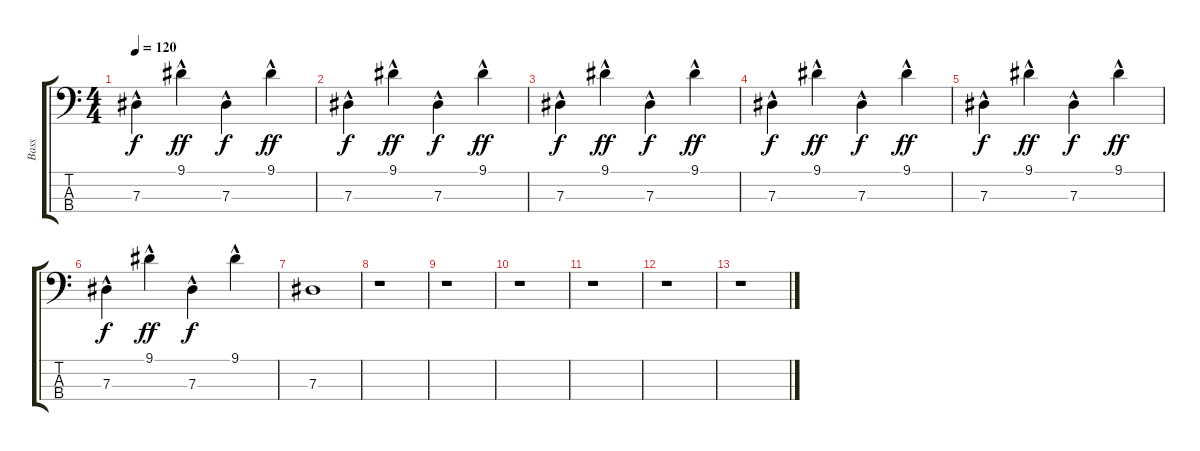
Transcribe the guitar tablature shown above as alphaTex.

\track ("Bass" "Bass") {instrument electricbassfinger}
\staff {score tabs}
\tuning (Gb2 Db2 Ab1 Eb1) {hide}
\ts (4 4)
\tempo 120
\clef f4
\ks c
7.3{hac}.4{dy f} 9.1{hac}.4{dy ff} 7.3{hac}.4{dy f} 9.1{hac}.4{dy ff} |
7.3{hac}.4{dy f} 9.1{hac}.4{dy ff} 7.3{hac}.4{dy f} 9.1{hac}.4{dy ff} |
7.3{hac}.4{dy f} 9.1{hac}.4{dy ff} 7.3{hac}.4{dy f} 9.1{hac}.4{dy ff} |
7.3{hac}.4{dy f} 9.1{hac}.4{dy ff} 7.3{hac}.4{dy f} 9.1{hac}.4{dy ff} |
7.3{hac}.4{dy f} 9.1{hac}.4{dy ff} 7.3{hac}.4{dy f} 9.1{hac}.4{dy ff} |
7.3{hac}.4{dy f} 9.1{hac}.4{dy ff} 7.3{hac}.4{dy f} 9.1{hac}.4 |
7.3.1 |
r.1 |
r.1 |
r.1 |
r.1 |
r.1 |
r.1
